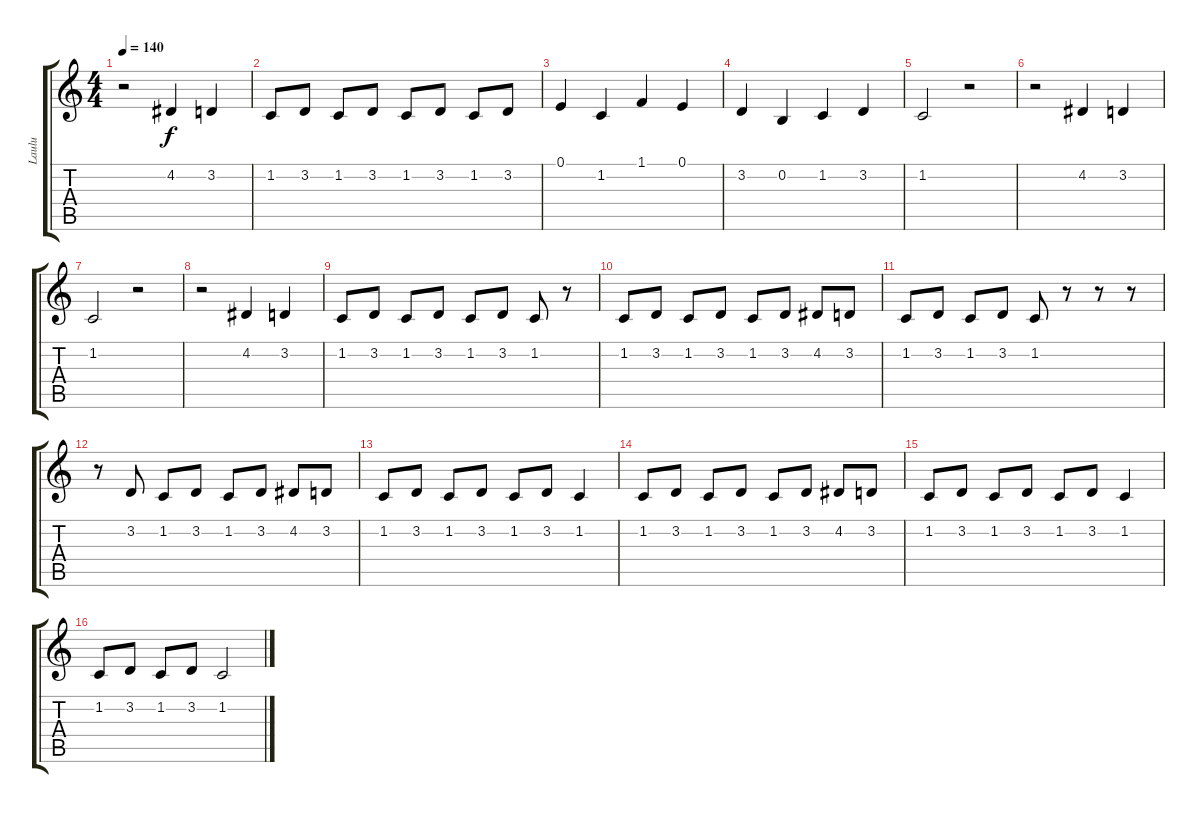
\track ("Laulu" "Laulu") {instrument violin}
\staff {score tabs}
\tuning (E4 B3 G3 D3 A2 E2) {hide}
\ts (4 4)
\tempo 140
\clef g2
\ks c
r.2{dy f} 4.2.4 3.2.4 |
1.2.8 3.2.8 1.2.8 3.2.8 1.2.8 3.2.8 1.2.8 3.2.8 |
0.1.4 1.2.4 1.1.4 0.1.4 |
3.2.4 0.2.4 1.2.4 3.2.4 |
1.2.2 r.2 |
r.2 4.2.4 3.2.4 |
1.2.2 r.2 |
r.2 4.2.4 3.2.4 |
1.2.8 3.2.8 1.2.8 3.2.8 1.2.8 3.2.8 1.2.8 r.8 |
1.2.8 3.2.8 1.2.8 3.2.8 1.2.8 3.2.8 4.2.8 3.2.8 |
1.2.8 3.2.8 1.2.8 3.2.8 1.2.8 r.8 r.8 r.8 |
r.8 3.2.8 1.2.8 3.2.8 1.2.8 3.2.8 4.2.8 3.2.8 |
1.2.8 3.2.8 1.2.8 3.2.8 1.2.8 3.2.8 1.2.4 |
1.2.8 3.2.8 1.2.8 3.2.8 1.2.8 3.2.8 4.2.8 3.2.8 |
1.2.8 3.2.8 1.2.8 3.2.8 1.2.8 3.2.8 1.2.4 |
1.2.8 3.2.8 1.2.8 3.2.8 1.2.2
